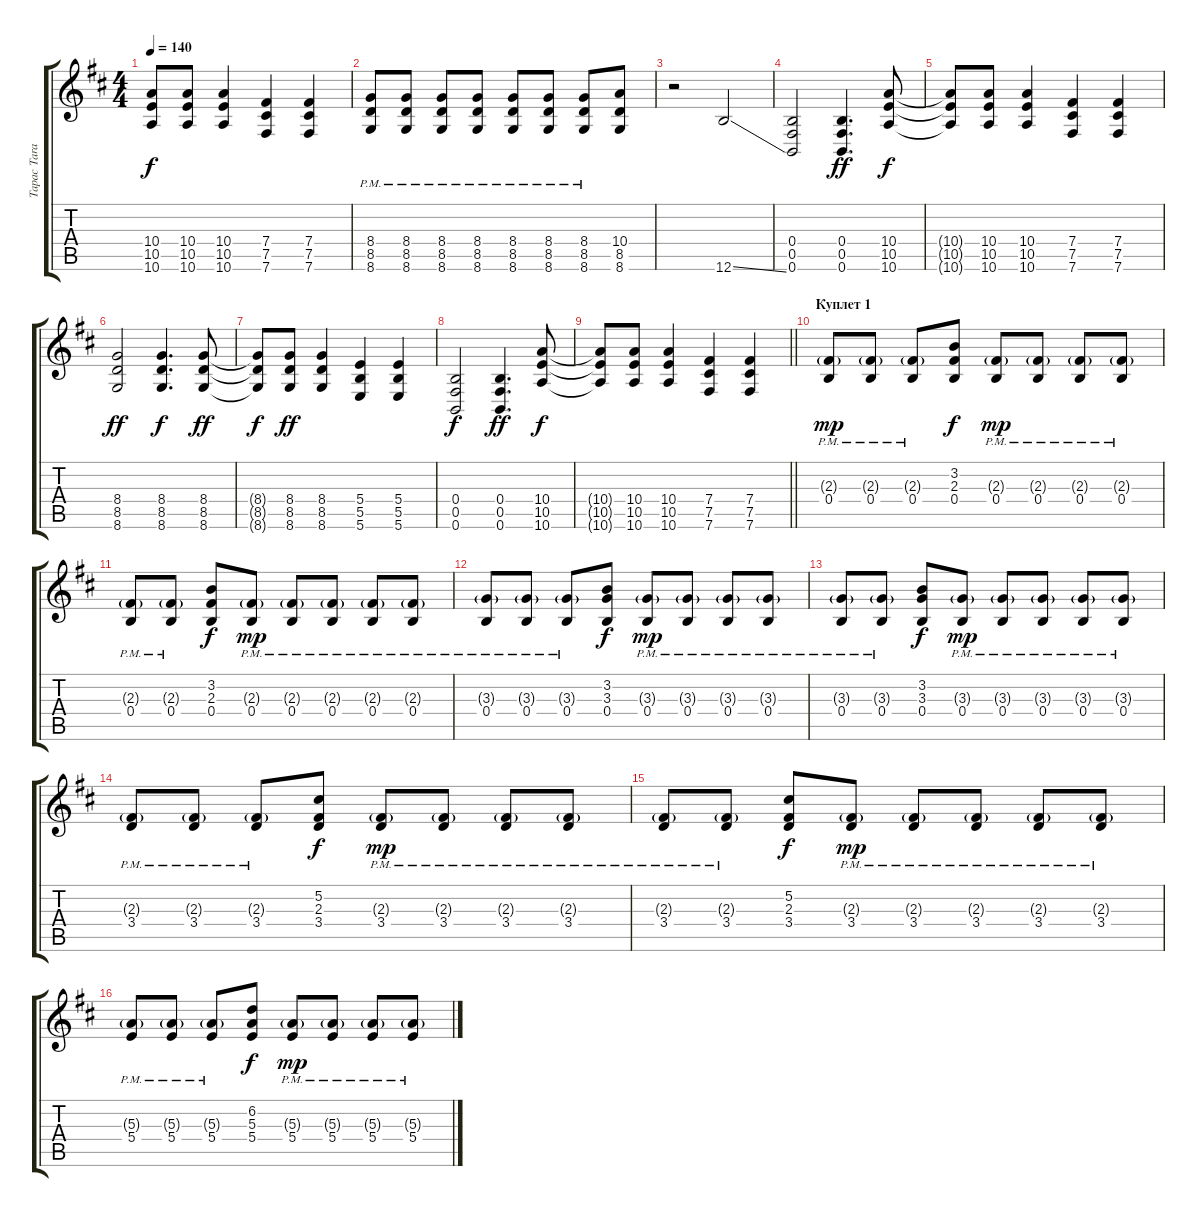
\track ("Тарас Taras Уманский" "Тарас Tara") {instrument distortionguitar}
\staff {score tabs}
\tuning (Db4 Ab3 E3 B2 Gb2 B1) {hide}
\ts (4 4)
\tempo 140
\clef g2
\ks bminor
(10.4{t} 10.5{t} 10.6{t}).8{dy f} (10.4 10.5 10.6).8 (10.4 10.5 10.6).4 (7.4 7.5 7.6).4 (7.4 7.5 7.6).4 |
(8.4{pm} 8.5{pm} 8.6{pm}).8 (8.4{pm} 8.5{pm} 8.6{pm}).8 (8.4{pm} 8.5{pm} 8.6{pm}).8 (8.4{pm} 8.5{pm} 8.6{pm}).8 (8.4{pm} 8.5{pm} 8.6{pm}).8 (8.4{pm} 8.5{pm} 8.6{pm}).8 (8.4{pm} 8.5{pm} 8.6{pm}).8 (10.4 8.5 8.6).8 |
r.2 12.6{ss}.2 |
(0.4 0.5 0.6).2 (0.4 0.5 0.6).4{d dy ff} (10.4 10.5 10.6).8{dy f} |
(10.4{t} 10.5{t} 10.6{t}).8 (10.4 10.5 10.6).8 (10.4 10.5 10.6).4 (7.4 7.5 7.6).4 (7.4 7.5 7.6).4 |
(8.4 8.5 8.6).2{dy ff} (8.4 8.5 8.6).4{d dy f} (8.4 8.5 8.6).8{dy ff} |
(8.4{t} 8.5{t} 8.6{t}).8{dy f} (8.4 8.5 8.6).8{dy ff} (8.4 8.5 8.6).4 (5.4 5.5 5.6).4 (5.4 5.5 5.6).4 |
(0.4 0.5 0.6).2{dy f} (0.4 0.5 0.6).4{d dy ff} (10.4 10.5 10.6).8{dy f} |
\barLineRight lightlight
(10.4{t} 10.5{t} 10.6{t}).8 (10.4 10.5 10.6).8 (10.4 10.5 10.6).4 (7.4 7.5 7.6).4 (7.4 7.5 7.6).4 |
\section ("" "Куплет 1")
(2.3{g pm} 0.4{pm}).8{dy mp} (2.3{g pm} 0.4{pm}).8 (2.3{g pm} 0.4{pm}).8 (3.2 2.3 0.4).8{dy f} (2.3{g pm} 0.4{pm}).8{dy mp} (2.3{g pm} 0.4{pm}).8 (2.3{g pm} 0.4{pm}).8 (2.3{g pm} 0.4{pm}).8 |
(2.3{g pm} 0.4{pm}).8 (2.3{g pm} 0.4{pm}).8 (3.2 2.3 0.4).8{dy f} (2.3{g pm} 0.4{pm}).8{dy mp} (2.3{g pm} 0.4{pm}).8 (2.3{g pm} 0.4{pm}).8 (2.3{g pm} 0.4{pm}).8 (2.3{g pm} 0.4{pm}).8 |
(3.3{g pm} 0.4{pm}).8 (3.3{g pm} 0.4{pm}).8 (3.3{g pm} 0.4{pm}).8 (3.2 3.3 0.4).8{dy f} (3.3{g pm} 0.4{pm}).8{dy mp} (3.3{g pm} 0.4{pm}).8 (3.3{g pm} 0.4{pm}).8 (3.3{g pm} 0.4{pm}).8 |
(3.3{g pm} 0.4{pm}).8 (3.3{g pm} 0.4{pm}).8 (3.2 3.3 0.4).8{dy f} (3.3{g pm} 0.4{pm}).8{dy mp} (3.3{g pm} 0.4{pm}).8 (3.3{g pm} 0.4{pm}).8 (3.3{g pm} 0.4{pm}).8 (3.3{g pm} 0.4{pm}).8 |
(2.3{g pm} 3.4{pm}).8 (2.3{g pm} 3.4{pm}).8 (2.3{g pm} 3.4{pm}).8 (5.2 2.3 3.4).8{dy f} (2.3{g pm} 3.4{pm}).8{dy mp} (2.3{g pm} 3.4{pm}).8 (2.3{g pm} 3.4{pm}).8 (2.3{g pm} 3.4{pm}).8 |
(2.3{g pm} 3.4{pm}).8 (2.3{g pm} 3.4{pm}).8 (5.2 2.3 3.4).8{dy f} (2.3{g pm} 3.4{pm}).8{dy mp} (2.3{g pm} 3.4{pm}).8 (2.3{g pm} 3.4{pm}).8 (2.3{g pm} 3.4{pm}).8 (2.3{g pm} 3.4{pm}).8 |
(5.3{g pm} 5.4{pm}).8 (5.3{g pm} 5.4{pm}).8 (5.3{g pm} 5.4{pm}).8 (6.2 5.3 5.4).8{dy f} (5.3{g pm} 5.4{pm}).8{dy mp} (5.3{g pm} 5.4{pm}).8 (5.3{g pm} 5.4{pm}).8 (5.3{g pm} 5.4{pm}).8
